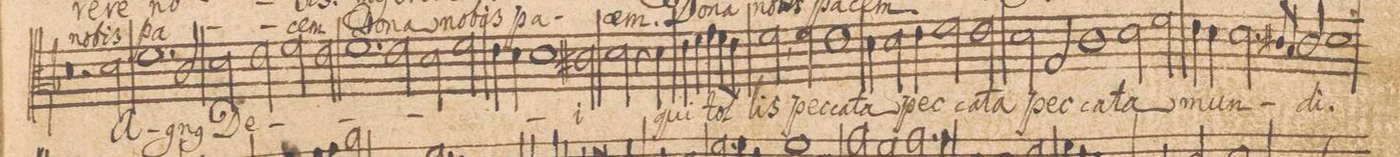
**kern	**text	**text
*I"ALTVS.	*	*
*clefC3	*	*
*k[b-]	*	*
*met(c|)	*	*
*M2/1	*	*
0r	.	.
=26-	=26-	=26-
2r	.	.
2d\	A-	.
1.f	.	.
=27-	=27-	=27-
2c/	-gn(us)	.
2d\	De-	.
2e\	.	.
=28-	=28-	=28-
2f\	.	.
2e\	.	.
1.f	.	.
=29-	=29-	=29-
2e\	.	.
2d\	.	.
2f\	.	.
=30-	=30-	=30-
4e\	.	.
4d\	.	.
1d	.	.
2c#X\	.	.
=31-	=31-	=31-
2d\	-i	.
4r	.	.
4d\	qui	.
4e\	.	.
4f\	.	.
4g\	tol-	.
8f\L	.	.
8e\J	.	.
=32-	=32-	=32-
2f,<\	-lis	.
2f\	pec-	.
1e	-ca-	.
=33-	=33-	=33-
4d\	-ta	.
2d\	pec-	.
4e\	.	.
2f\	-ca-	.
2e\	-ta	.
=34-	=34-	=34-
2d\	pec-	.
2G/	.	.
1c	-ca-	.
=35-	=35-	=35-
2d\	-ta	.
2f\	.	.
4e\	mun-	.
4d\	.	.
2.d\	.	.
=36-	=36-	=36-
8c#X/L	.	.
8B-/J	.	.
2c#/	.	.
1d	-di.	.
=37-	=37-	=37-
*-	*-	*-
